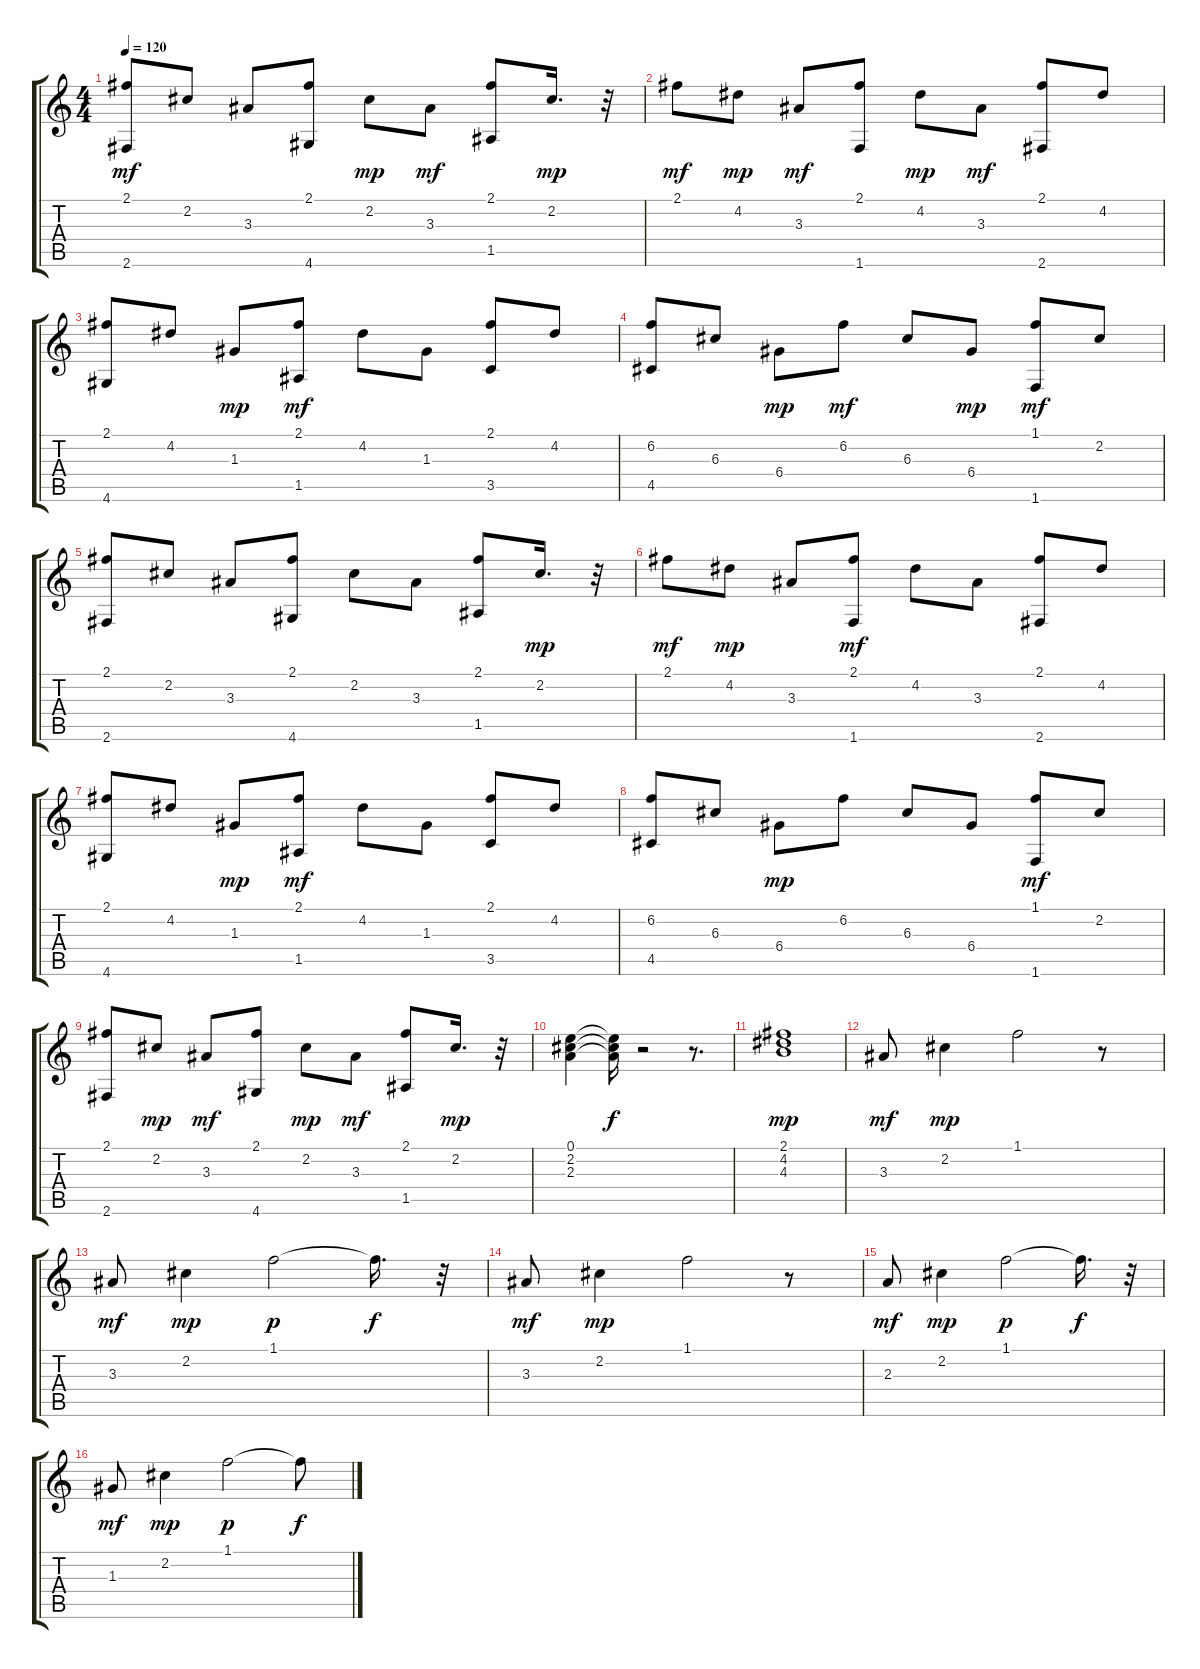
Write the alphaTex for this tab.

\track "" {instrument electricguitarclean}
\staff {score tabs}
\tuning (E4 B3 G3 D3 A2 E2) {hide}
\ts (4 4)
\tempo 120
\clef g2
\ks c
(2.1 2.6).8{dy mf volume 14} 2.2.8{volume 14} 3.3.8{volume 14} (2.1 4.6).8{volume 14} 2.2.8{dy mp volume 14} 3.3.8{dy mf volume 14} (2.1 1.5).8{volume 14} 2.2.16{d dy mp volume 14} r.32 |
2.1.8{dy mf volume 14} 4.2.8{dy mp volume 14} 3.3.8{dy mf volume 14} (2.1 1.6).8{volume 14} 4.2.8{dy mp volume 14} 3.3.8{dy mf volume 14} (2.1 2.6).8{volume 14} 4.2.8{volume 14} |
(2.1 4.6).8{volume 14} 4.2.8{volume 14} 1.3.8{dy mp volume 14} (2.1 1.5).8{dy mf volume 14} 4.2.8{volume 14} 1.3.8{volume 14} (2.1 3.5).8{volume 14} 4.2.8{volume 14} |
(6.2 4.5).8{volume 14} 6.3.8{volume 14} 6.4.8{dy mp volume 14} 6.2.8{dy mf volume 14} 6.3.8{volume 14} 6.4.8{dy mp volume 14} (1.1 1.6).8{dy mf volume 14} 2.2.8{volume 14} |
(2.1 2.6).8{volume 14} 2.2.8{volume 14} 3.3.8{volume 14} (2.1 4.6).8{volume 14} 2.2.8{volume 14} 3.3.8{volume 14} (2.1 1.5).8{volume 14} 2.2.16{d dy mp volume 14} r.32 |
2.1.8{dy mf volume 14} 4.2.8{dy mp volume 14} 3.3.8{volume 14} (2.1 1.6).8{dy mf volume 14} 4.2.8{volume 14} 3.3.8{volume 14} (2.1 2.6).8{volume 14} 4.2.8{volume 14} |
(2.1 4.6).8{volume 14} 4.2.8{volume 14} 1.3.8{dy mp volume 14} (2.1 1.5).8{dy mf volume 14} 4.2.8{volume 14} 1.3.8{volume 14} (2.1 3.5).8{volume 14} 4.2.8{volume 14} |
(6.2 4.5).8{volume 14} 6.3.8{volume 14} 6.4.8{dy mp volume 14} 6.2.8{volume 14} 6.3.8{volume 14} 6.4.8{volume 14} (1.1 1.6).8{dy mf volume 14} 2.2.8{volume 14} |
(2.1 2.6).8{volume 14} 2.2.8{dy mp volume 14} 3.3.8{dy mf volume 14} (2.1 4.6).8{volume 14} 2.2.8{dy mp volume 14} 3.3.8{dy mf volume 14} (2.1 1.5).8{volume 14} 2.2.16{d dy mp volume 14} r.32 |
(0.1 2.2 2.3).4{volume 9} (0.1{t} 2.2{t} 2.3{t}).16{dy f} r.2 r.8{d} |
(2.1 4.2 4.3).1{dy mp} |
3.3.8{dy mf} 2.2.4{dy mp} 1.1.2 r.8 |
3.3.8{dy mf} 2.2.4{dy mp} 1.1.2{dy p} 1.1{t}.16{d dy f} r.32 |
3.3.8{dy mf} 2.2.4{dy mp} 1.1.2 r.8 |
2.3.8{dy mf} 2.2.4{dy mp} 1.1.2{dy p} 1.1{t}.16{d dy f} r.32 |
1.3.8{dy mf} 2.2.4{dy mp} 1.1.2{dy p} 1.1{t}.8{dy f}
